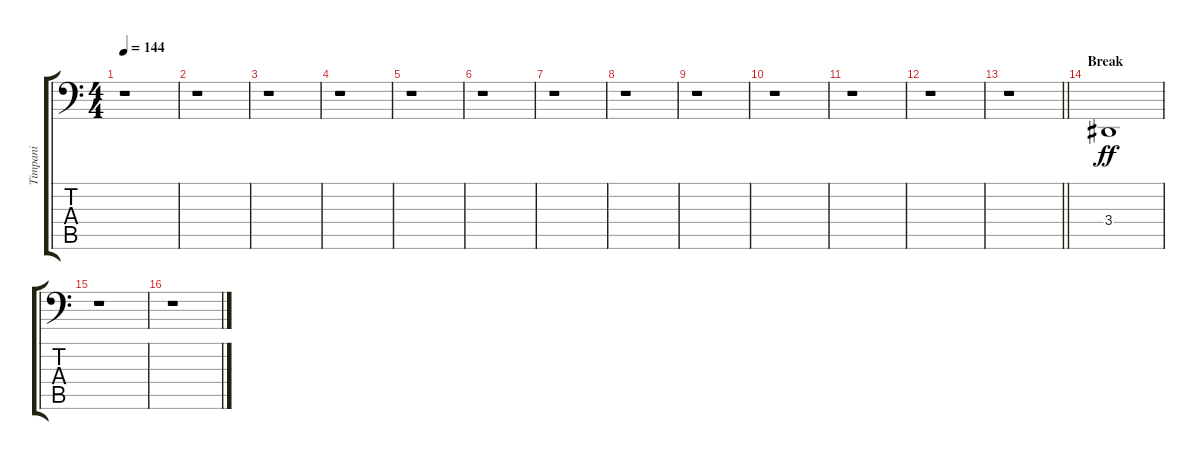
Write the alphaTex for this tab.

\track ("Timpani" "Timpani") {instrument timpani}
\staff {score tabs}
\tuning (D3 A2 F2 C2 G1 D1) {hide}
\ts (4 4)
\tempo 144
\clef f4
\ks c
r.1{dy ff} |
r.1 |
r.1 |
r.1 |
r.1 |
r.1 |
r.1 |
r.1 |
r.1 |
r.1 |
r.1 |
r.1 |
\barLineRight lightlight
r.1 |
\section ("" "Break")
3.4.1 |
r.1 |
r.1
